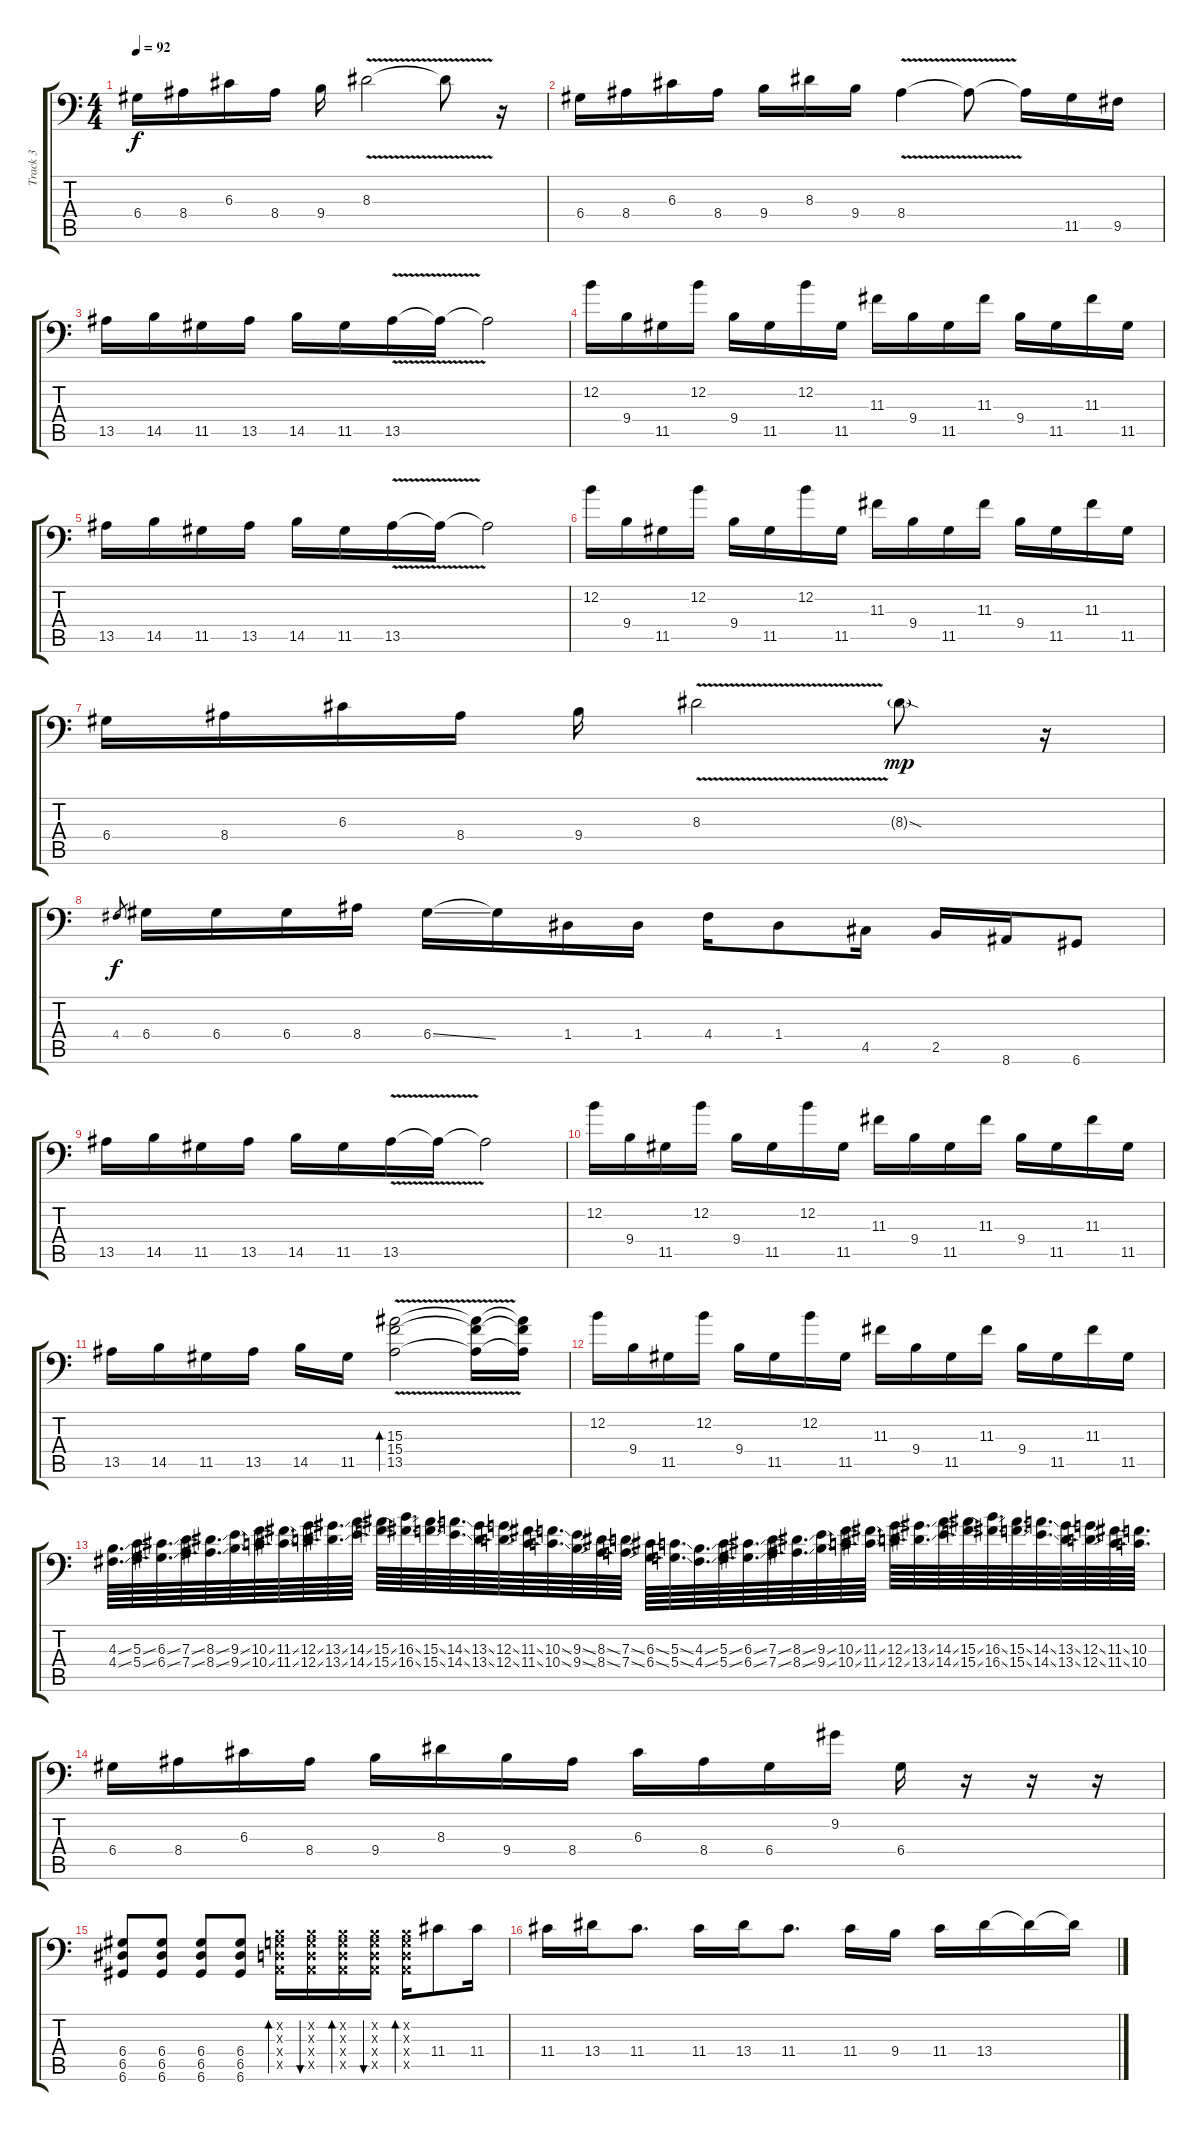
\track ("Track 3" "Track 3") {instrument distortionguitar}
\staff {score tabs}
\tuning (E3 B2 G2 D2 A1 D1) {hide}
\ts (4 4)
\tempo 92
\clef f4
\ks c
6.4.16{dy f volume 6 instrument distortionguitar} 8.4.16 6.3.16 8.4.16 9.4.16 8.3{v}.2 8.3{t}.8 r.16 |
6.4.16 8.4.16 6.3.16 8.4.16 9.4.16 8.3.16 9.4.16 8.4{v}.4 8.4{t}.8 8.4{t}.16 11.5.16{volume 16 instrument electricguitarjazz} 9.5.16 |
13.5.16 14.5.16 11.5.16 13.5.16 14.5.16 11.5.16 13.5{v}.16 13.5{t}.16 13.5{t}.2 |
12.2.16 9.4.16 11.5.16 12.2.16 9.4.16 11.5.16 12.2.16 11.5.16 11.3.16 9.4.16 11.5.16 11.3.16 9.4.16 11.5.16 11.3.16 11.5.16 |
13.5.16 14.5.16 11.5.16 13.5.16 14.5.16 11.5.16 13.5{v}.16 13.5{t}.16 13.5{t}.2 |
12.2.16 9.4.16 11.5.16 12.2.16 9.4.16 11.5.16 12.2.16 11.5.16 11.3.16 9.4.16 11.5.16 11.3.16 9.4.16 11.5.16 11.3.16 11.5.16 |
6.4.16{volume 6 instrument distortionguitar} 8.4.16 6.3.16 8.4.16 9.4.16 8.3{v}.2 8.3{sod g}.8{dy mp} r.16 |
4.4.8{gr dy f} 6.4.16 6.4.16 6.4.16 8.4.16 6.4{ss}.16 6.4{t}.16 1.4.16 1.4.16 4.4.16 1.4.8 4.5.16 2.5.16 8.6.16 6.6.8 |
13.5.16{volume 16 instrument electricguitarjazz} 14.5.16 11.5.16 13.5.16 14.5.16 11.5.16 13.5{v}.16 13.5{t}.16 13.5{t}.2 |
12.2.16 9.4.16 11.5.16 12.2.16 9.4.16 11.5.16 12.2.16 11.5.16 11.3.16 9.4.16 11.5.16 11.3.16 9.4.16 11.5.16 11.3.16 11.5.16 |
13.5.16 14.5.16 11.5.16 13.5.16 14.5.16 11.5.16 (15.3{v} 15.4{v} 13.5{v}).2{bd 240} (15.3{t} 15.4{t} 13.5{t}).16 (15.3{t} 15.4{t} 13.5{t}).16 |
12.2.16 9.4.16 11.5.16 12.2.16 9.4.16 11.5.16 12.2.16 11.5.16 11.3.16 9.4.16 11.5.16 11.3.16 9.4.16 11.5.16 11.3.16 11.5.16 |
(4.3{ss} 4.4{ss}).64{d instrument distortionguitar} (5.3{ss} 5.4{ss}).64{d} (6.3{ss} 6.4{ss}).64{d} (7.3{ss} 7.4{ss}).64{d} (8.3{ss} 8.4{ss}).64{d} (9.3{ss} 9.4{ss}).64{d} (10.3{ss} 10.4{ss}).64{d} (11.3{ss} 11.4{ss}).64{d} (12.3{ss} 12.4{ss}).64{d} (13.3{ss} 13.4{ss}).64{d} (14.3{ss} 14.4{ss}).64{d} (15.3{ss} 15.4{ss}).64{d} (16.3{ss} 16.4{ss}).64{d} (15.3{ss} 15.4{ss}).64{d} (14.3{ss} 14.4{ss}).64{d} (13.3{ss} 13.4{ss}).64{d} (12.3{ss} 12.4{ss}).64{d} (11.3{ss} 11.4{ss}).64{d} (10.3{ss} 10.4{ss}).64{d} (9.3{ss} 9.4{ss}).64{d} (8.3{ss} 8.4{ss}).64{d} (7.3{ss} 7.4{ss}).64{d} (6.3{ss} 6.4{ss}).64{d} (5.3{ss} 5.4{ss}).64{d} (4.3{ss} 4.4{ss}).64{d} (5.3{ss} 5.4{ss}).64{d} (6.3{ss} 6.4{ss}).64{d} (7.3{ss} 7.4{ss}).64{d} (8.3{ss} 8.4{ss}).64{d} (9.3{ss} 9.4{ss}).64{d} (10.3{ss} 10.4{ss}).64{d} (11.3{ss} 11.4{ss}).64{d} (12.3{ss} 12.4{ss}).64{d} (13.3{ss} 13.4{ss}).64{d} (14.3{ss} 14.4{ss}).64{d} (15.3{ss} 15.4{ss}).64{d} (16.3{ss} 16.4{ss}).64{d} (15.3{ss} 15.4{ss}).64{d} (14.3{ss} 14.4{ss}).64{d} (13.3{ss} 13.4{ss}).64{d} (12.3{ss} 12.4{ss}).64{d} (11.3{ss} 11.4{ss}).64{d} (10.3 10.4).64{d} |
6.4.16 8.4.16 6.3.16 8.4.16 9.4.16 8.3.16 9.4.16 8.4.16 6.3.16 8.4.16 6.4.16 9.2.16 6.4.16 r.16 r.16 r.16 |
(6.4 6.5 6.6).8 (6.4 6.5 6.6).8 (6.4 6.5 6.6).8 (6.4 6.5 6.6).8 (0.2{x} 0.3{x} 0.4{x} 0.5{x}).16{bd 60} (0.2{x} 0.3{x} 0.4{x} 0.5{x}).16{bu 60} (0.2{x} 0.3{x} 0.4{x} 0.5{x}).16{bd 60} (0.2{x} 0.3{x} 0.4{x} 0.5{x}).16{bu 60} (0.2{x} 0.3{x} 0.4{x} 0.5{x}).16{bd 60} 11.4.8 11.4.16 |
11.4.16 13.4.16 11.4.8{d} 11.4.16 13.4.16 11.4.8{d} 11.4.16 9.4.16 11.4.16 13.4.16 13.4{t}.16 13.4{t}.16
